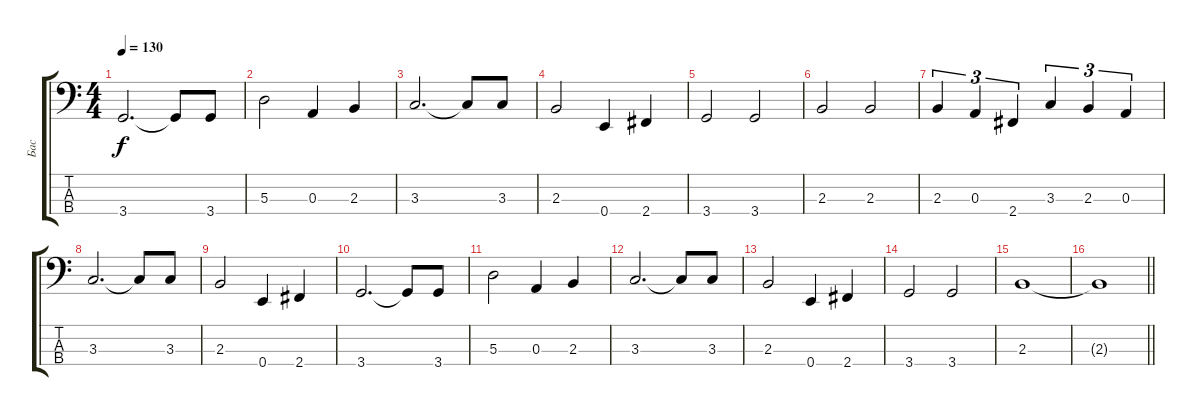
\track ("Бас" "Бас") {instrument electricbassfinger}
\staff {score tabs}
\tuning (G2 D2 A1 E1) {hide}
\ts (4 4)
\tempo 130
\clef f4
\ks c
3.4.2{d dy f} 3.4{t}.8 3.4.8 |
5.3.2 0.3.4 2.3.4 |
3.3.2{d} 3.3{t}.8 3.3.8 |
2.3.2 0.4.4 2.4.4 |
3.4.2 3.4.2 |
2.3.2 2.3.2 |
2.3.4{tu (3 2)} 0.3.4{tu (3 2)} 2.4.4{tu (3 2)} 3.3.4{tu (3 2)} 2.3.4{tu (3 2)} 0.3.4{tu (3 2)} |
3.3.2{d} 3.3{t}.8 3.3.8 |
2.3.2 0.4.4 2.4.4 |
3.4.2{d} 3.4{t}.8 3.4.8 |
5.3.2 0.3.4 2.3.4 |
3.3.2{d} 3.3{t}.8 3.3.8 |
2.3.2 0.4.4 2.4.4 |
3.4.2 3.4.2 |
2.3.1 |
\barLineRight lightlight
2.3{t}.1
